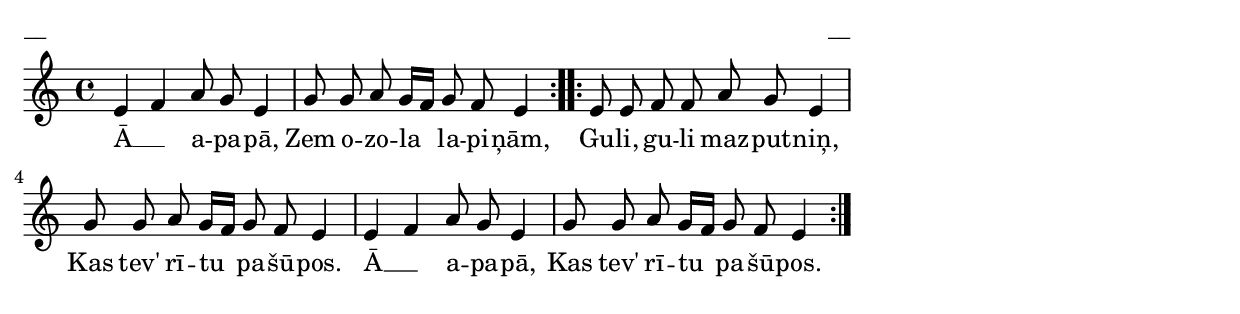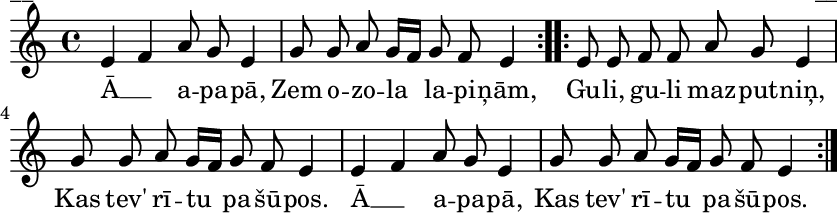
\version "2.13.18"
#(ly:set-option 'crop #t)

%\header {
%    title = "Ā apapā, zem ozola lapiņām"
%}
\paper {
line-width = 14\cm
left-margin = 0.4\cm
between-system-padding = 0.1\cm
between-system-space = 0.1\cm
}
\layout {
indent = #0
ragged-last = ##f
}

voiceA = \relative c' {
\clef "treble"
\key a \minor
\time 4/4
\repeat volta 2 {
e4 f a8 g e4 | g8 g a g16[ f] g8 f e4 |
}
\repeat volta 2 {
e8 e f f a g e4 | 
g8 g a g16[ f] g8 f e4 |
e4 f a8 g e4 | g8 g a g16[ f] g8 f e4 |
}
} 

lyricA = \lyricmode {
Ā __ _ a -- pa -- pā, Zem o -- zo -- la la -- pi -- ņām, 
Gu -- li, gu -- li maz -- put -- niņ, 
Kas tev' rī -- tu pa -- šū -- pos. 
Ā __ _ a -- pa -- pā, Kas tev' rī -- tu pa -- šū -- pos. 
} 

fullScore = <<
\new Staff {
<<
\new Voice = "voiceA" { \oneVoice \autoBeamOff \voiceA }
\new Lyrics \lyricsto "voiceA" \lyricA
>>
}
>>

\score {
\fullScore
\header { piece = "__" opus = "__" }
}
\markup { \with-color #(x11-color 'white) \sans \smaller "__" }
\score {
\unfoldRepeats
\fullScore
\midi {
\context { \Staff \remove "Staff_performer" }
\context { \Voice \consists "Staff_performer" }
}
}


